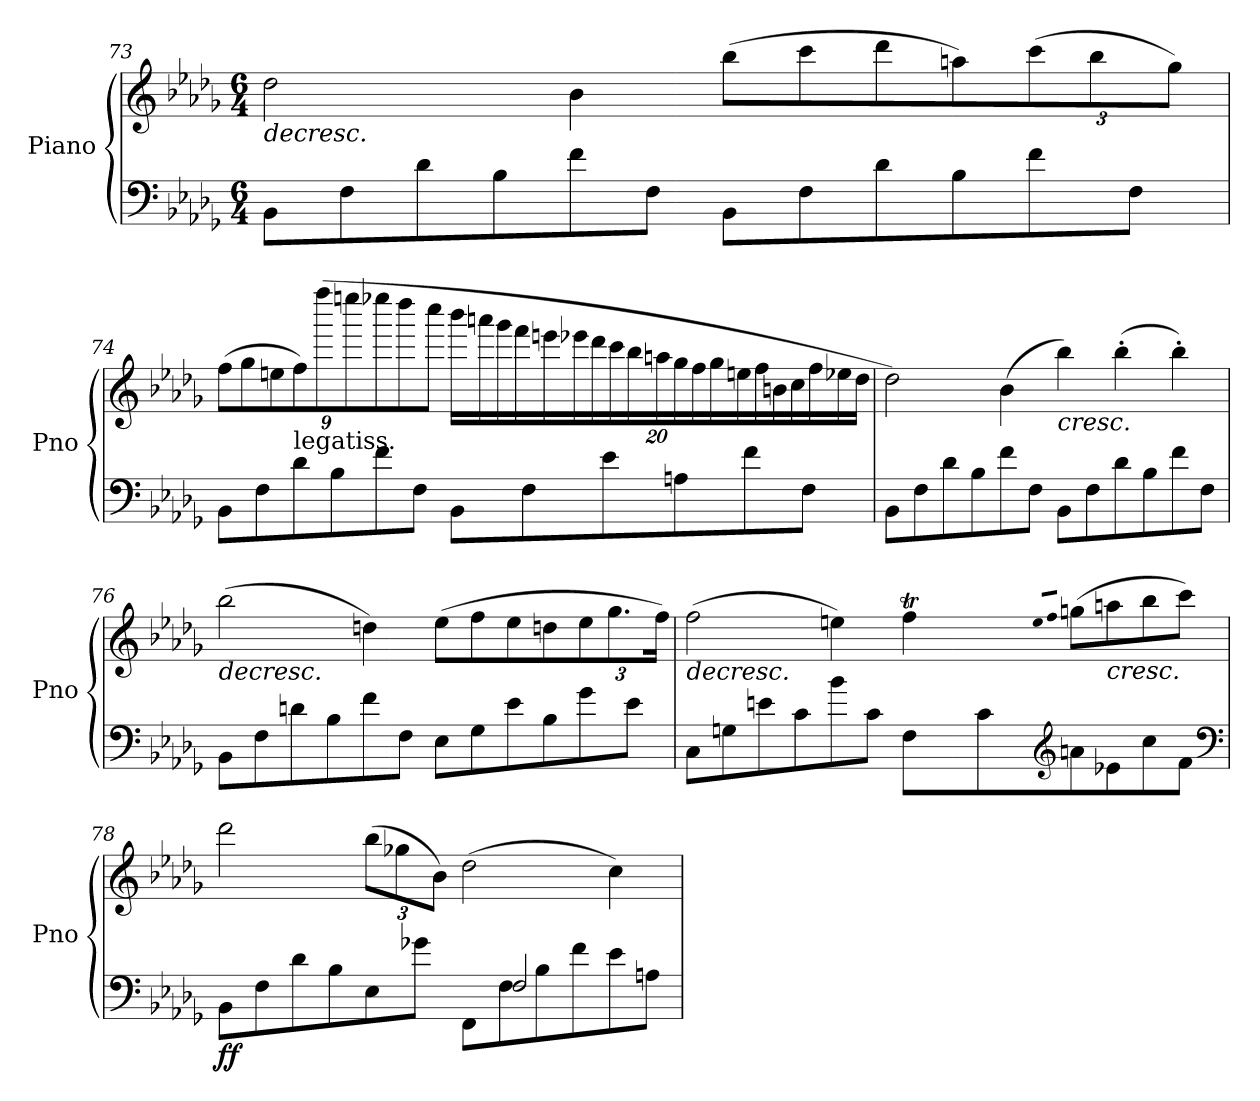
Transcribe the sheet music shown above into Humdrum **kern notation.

**kern	**kern	**dynam
*part1	*part1	*part1
*staff2	*staff1	*staff1/2
*I"Piano	*	*
*I'Pno	*	*
*clefF4	*clefG2	*
*k[b-e-a-d-g-]	*k[b-e-a-d-g-]	*
*D-:	*D-:	*
*M6/4	*M6/4	*
=73	=73	=73
!	!	!LO:HP:b
8BB-\L	2dd-\	>
8F\	.	.
8d-\	.	.
8B-\	.	.
8f\	4b-\	.
8F\J	.	.
8BB-\L	(8bb-\L	.
8F\	8ccc\	.
8d-\	8ddd-\	.
8B-\	8aan\)	.
*	*Xbrackettup	*
8f\	(12ccc\	.
.	12bb-\	.
8F\J	.	.
.	12gg-\J)	.
!!LO:PB:g=z
=74	=74	=74
8BB-\L	(12ff\L	.
.	12gg-\	.
8F\	.	.
.	12een\	.
!	!LO:TX:b:t=legatiss.	!
8d-\	12ff\)	.
.	(12ffff\	.
8B-\	.	.
.	12eeeen\	.
8f\	12eeee-X\	.
.	12dddd-\	.
8F\J	.	.
.	12cccc\J	.
8BB-\L	80%3bbb-\L	.
.	80%3aaan\	.
.	80%3ggg-\	.
.	80%3fff\	.
8F\	.	.
.	80%3eee\	.
.	80%3eee-X\	.
.	80%3ddd-\	.
8e-\	.	.
.	80%3ccc\	.
.	80%3bb-\	.
.	80%3aa\	.
8An\	80%3gg-\	.
.	80%3ff\	.
.	80%3gg-\	.
.	80%3een\	.
8f\	.	.
.	80%3ff\	.
.	80%3bn\	.
.	80%3cc\	.
8F\J	.	.
.	80%3ff\	.
.	80%3ee-X\	.
.	80%3dd-\J	.
=75	=75	=75
8BB-\L	2dd-\)	.
8F\	.	.
8d-\	.	.
8B-\	.	.
8f\	(4b-\	.
8F\J	.	.
!	!	!LO:HP:b
8BB-\L	4bb-\)	<
8F\	.	.
8d-\	(4bb-'\	.
8B-\	.	.
8f\	4bb-'\)	.
8F\J	.	.
.	.	]
!!LO:LB:g=z
=76	=76	=76
!	!	!LO:HP:b
8BB-\L	(2bb-\	>
8F\	.	.
8dn\	.	.
8B-\	.	.
8f\	4ddn\)	.
8F\J	.	.
8E-\L	(8ee-\L	.
8G-\	8ff\	.
8e-\	8ee-\	.
8B-\	8ddn\	.
8g-\	12ee-\	.
.	12.gg-\	.
8e-\J	.	.
.	24ff\Jk)	.
.	.	[
=77	=77	=77
!	!	!LO:HP:b
*	*^	*
8C\L	(2ff\	2.ryy	>
8Gn\	.	.	.
8en\	.	.	.
8c\	.	.	.
8b-\	4een\)	.	.
8c\J	.	.	.
8F\L	4fft\	32ffLLLyy	.
.	.	32gg-yy	.
.	.	32ffyy	.
.	.	32gg-yy	.
8c\	.	32ffyy	.
.	.	32gg-Jyy	.
.	.	16ffJJyy	.
*clefG2	*	*	*
.	qeeLL	.	.
.	qffJJ	.	.
!	!	!	!LO:DY:b=2
!	!	!	!LO:DY:n=1:a
8an\	(8ggn\L	2ryy	mp mp
!	!	!	!LO:HP:b
8e-X\	8aan\	.	<
!	!	!	!LO:DY:n=2:b=2
!	!	!	!LO:DY:n=3:a
8cc\	8bb-\	.	mf mf
8f\J	8ccc\J)	.	.
*	*v	*v	*
*clefF4	*	*
.	.	] ]
=78	=78	=78
*^	*	*
!	!	!	!LO:DY:b=2
!	!	!	!LO:DY:n=1:b
8BB-\L	2..ryy	2ddd-\	f f
8F\	.	.	.
8d-\	.	.	.
8B-\	.	.	.
8E-\	.	(12bb-\L	.
.	.	12gg-X\	.
8g-X\J	.	.	.
.	.	12b-\J)	.
8FF\L	.	(2dd-\	.
8F\	2F/	.	.
8B-\	.	.	.
8f\	.	.	.
8e-\	.	4cc\)	.
8An\J	8ryy	.	.
*v	*v	*	*
.	.	[
=	=	=
*-	*-	*-
